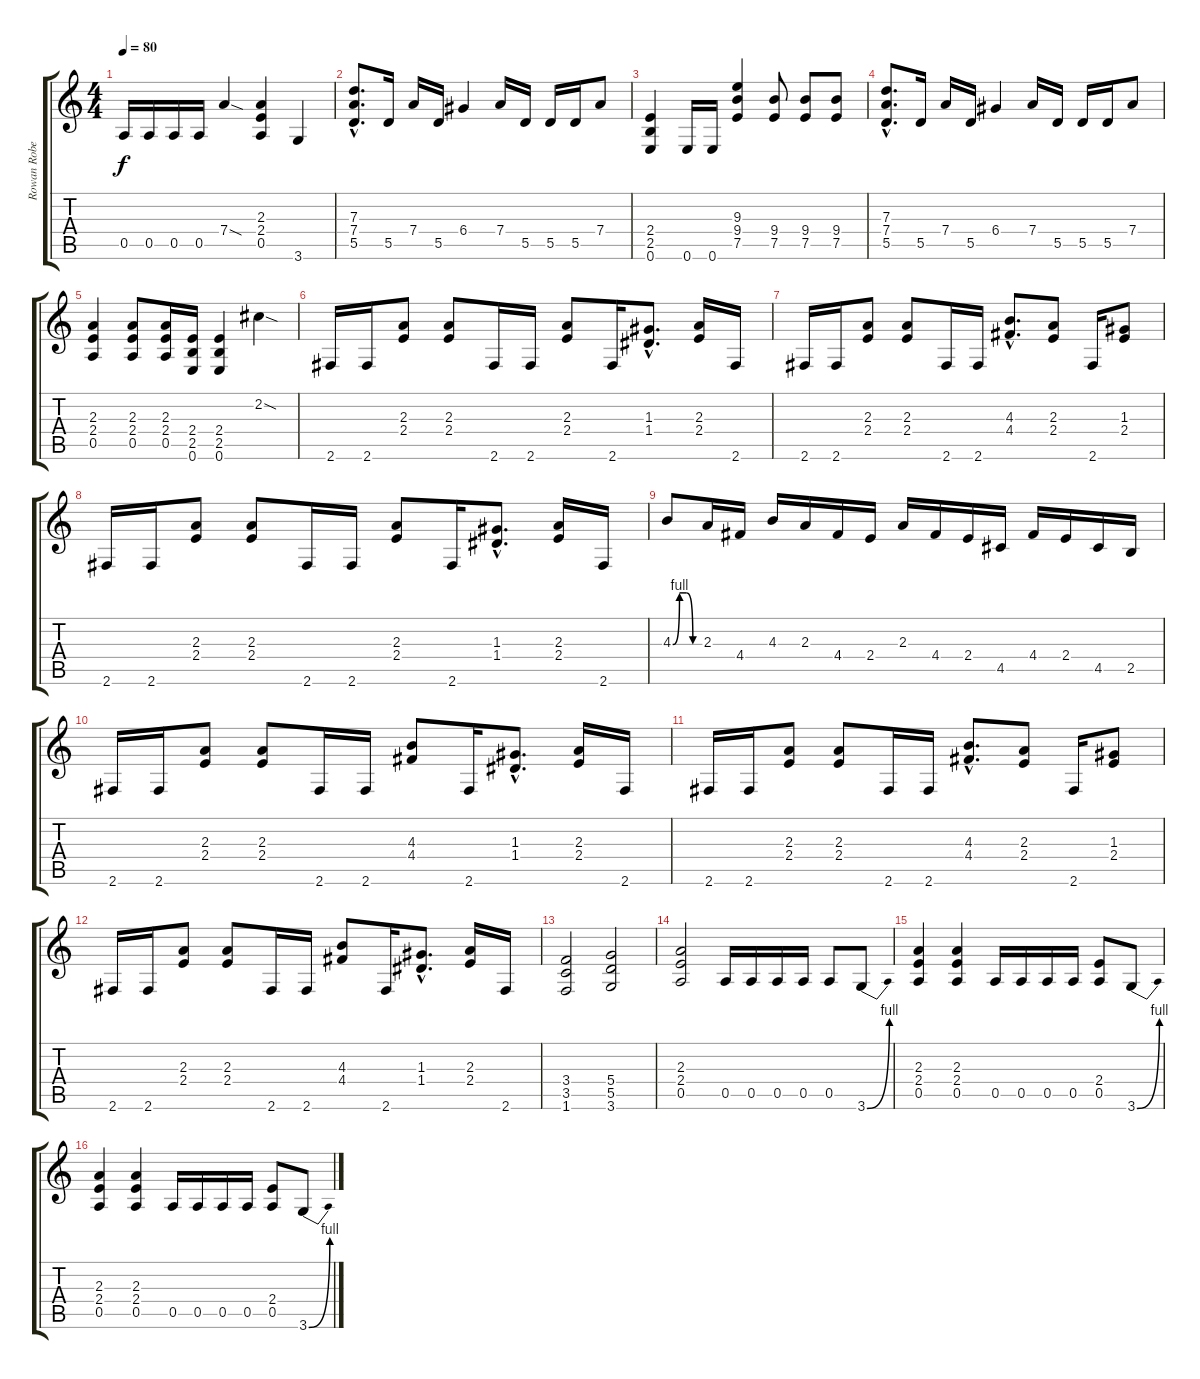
\track ("Rowan Robertson" "Rowan Robe") {instrument distortionguitar}
\staff {score tabs}
\tuning (E4 B3 G3 D3 A2 E2) {hide}
\ts (4 4)
\tempo 80
\clef g2
\ks c
0.5.16{dy f} 0.5.16 0.5.16 0.5.16 7.4{sod}.4 (2.3 2.4 0.5).4 3.6.4 |
(7.3{hac} 7.4{hac} 5.5{hac}).8{d} 5.5.16 7.4.16 5.5.16 6.4.4 7.4.16 5.5.16 5.5.16 5.5.16 7.4.8 |
(2.4 2.5 0.6).4 0.6.16 0.6.16 (9.3 9.4 7.5).4 (9.4 7.5).8 (9.4 7.5).8 (9.4 7.5).8 |
(7.3{hac} 7.4{hac} 5.5{hac}).8{d} 5.5.16 7.4.16 5.5.16 6.4.4 7.4.16 5.5.16 5.5.16 5.5.16 7.4.8 |
(2.3 2.4 0.5).4 (2.3 2.4 0.5).8 (2.3 2.4 0.5).16 (2.4 2.5 0.6).16 (2.4 2.5 0.6).4 2.2{sod}.4 |
2.6.16 2.6.16 (2.3 2.4).8 (2.3 2.4).8 2.6.16 2.6.16 (2.3 2.4).8 2.6.16 (1.3{hac} 1.4{hac}).8{d} (2.3 2.4).16 2.6.16 |
2.6.16 2.6.16 (2.3 2.4).8 (2.3 2.4).8 2.6.16 2.6.16 (4.3{hac} 4.4{hac}).8{d} (2.3 2.4).8 2.6.16 (1.3 2.4).8 |
2.6.16 2.6.16 (2.3 2.4).8 (2.3 2.4).8 2.6.16 2.6.16 (2.3 2.4).8 2.6.16 (1.3{hac} 1.4{hac}).8{d} (2.3 2.4).16 2.6.16 |
4.3{be (custom 0 0 15 4 30 4 45 0 60 0)}.8 2.3.16 4.4.16 4.3.16 2.3.16 4.4.16 2.4.16 2.3.16 4.4.16 2.4.16 4.5.16 4.4.16 2.4.16 4.5.16 2.5.16 |
2.6.16 2.6.16 (2.3 2.4).8 (2.3 2.4).8 2.6.16 2.6.16 (4.3 4.4).8 2.6.16 (1.3{hac} 1.4{hac}).8{d} (2.3 2.4).16 2.6.16 |
2.6.16 2.6.16 (2.3 2.4).8 (2.3 2.4).8 2.6.16 2.6.16 (4.3{hac} 4.4{hac}).8{d} (2.3 2.4).8 2.6.16 (1.3 2.4).8 |
2.6.16 2.6.16 (2.3 2.4).8 (2.3 2.4).8 2.6.16 2.6.16 (4.3 4.4).8 2.6.16 (1.3{hac} 1.4{hac}).8{d} (2.3 2.4).16 2.6.16 |
(3.4 3.5 1.6).2 (5.4 5.5 3.6).2 |
(2.3 2.4 0.5).2 0.5.16 0.5.16 0.5.16 0.5.16 0.5.8 3.6{be (bend 0 0 60 4)}.8 |
(2.3 2.4 0.5).4 (2.3 2.4 0.5).4 0.5.16 0.5.16 0.5.16 0.5.16 (2.4 0.5).8 3.6{be (bend 0 0 60 4)}.8 |
(2.3 2.4 0.5).4 (2.3 2.4 0.5).4 0.5.16 0.5.16 0.5.16 0.5.16 (2.4 0.5).8 3.6{be (bend 0 0 60 4)}.8
